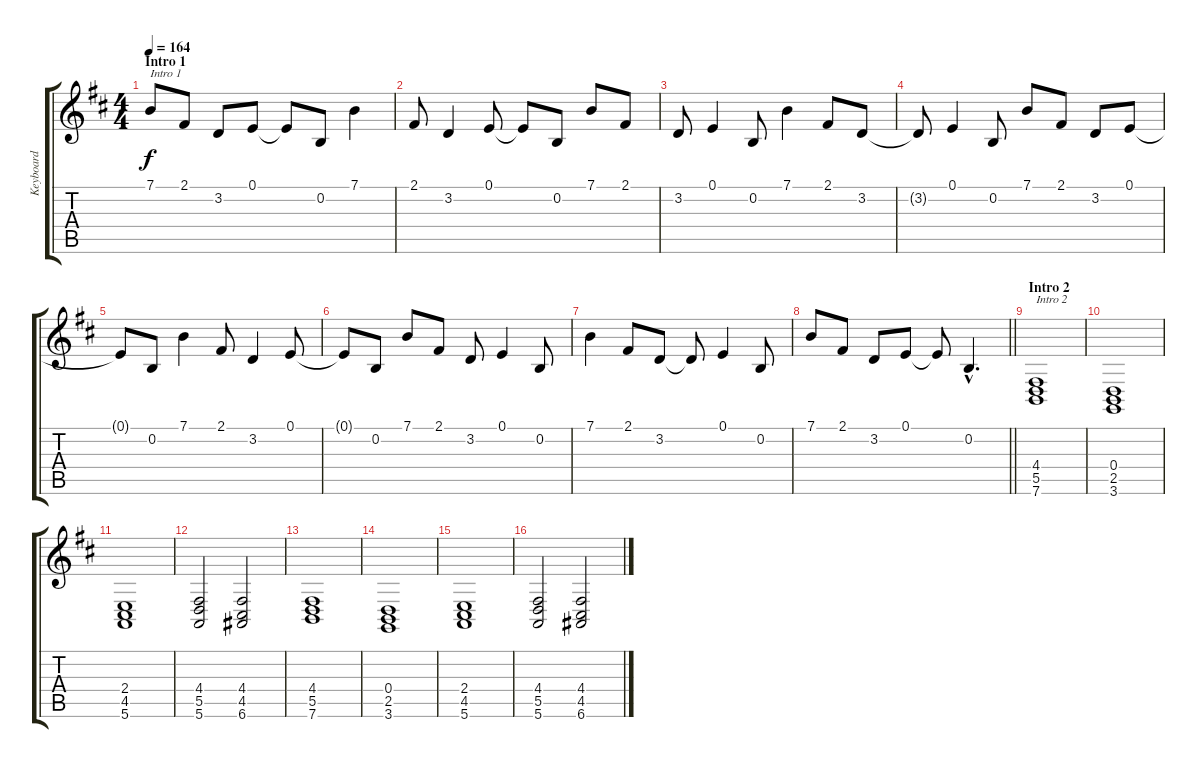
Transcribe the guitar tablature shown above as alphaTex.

\track ("Keyboard" "Keyboard") {instrument acousticgrandpiano}
\staff {score tabs}
\tuning (E4 B3 G3 D3 A2 E2) {hide}
\ts (4 4)
\section ("" "Intro 1")
\tempo 164
\clef g2
\ks d
7.1.8{txt "Intro 1" dy f volume 10 instrument acousticgrandpiano} 2.1.8 3.2.8 0.1.8 0.1{t}.8 0.2.8 7.1.4 |
2.1.8 3.2.4 0.1.8 0.1{t}.8 0.2.8 7.1.8 2.1.8 |
3.2.8 0.1.4 0.2.8 7.1.4 2.1.8 3.2.8 |
3.2{t}.8 0.1.4 0.2.8 7.1.8 2.1.8 3.2.8 0.1.8 |
0.1{t}.8 0.2.8 7.1.4 2.1.8 3.2.4 0.1.8 |
0.1{t}.8 0.2.8 7.1.8 2.1.8 3.2.8 0.1.4 0.2.8 |
7.1.4 2.1.8 3.2.8 3.2{t}.8 0.1.4 0.2.8 |
\barLineRight lightlight
7.1.8 2.1.8 3.2.8 0.1.8 0.1{t}.8 0.2{hac}.4{d} |
\section ("" "Intro 2")
(4.4 5.5 7.6).1{txt "Intro 2" volume 7 instrument synthstrings2} |
(0.4 2.5 3.6).1 |
(2.4 4.5 5.6).1 |
(4.4 5.5 5.6).2 (4.4 4.5 6.6).2 |
(4.4 5.5 7.6).1 |
(0.4 2.5 3.6).1 |
(2.4 4.5 5.6).1 |
(4.4 5.5 5.6).2 (4.4 4.5 6.6).2
